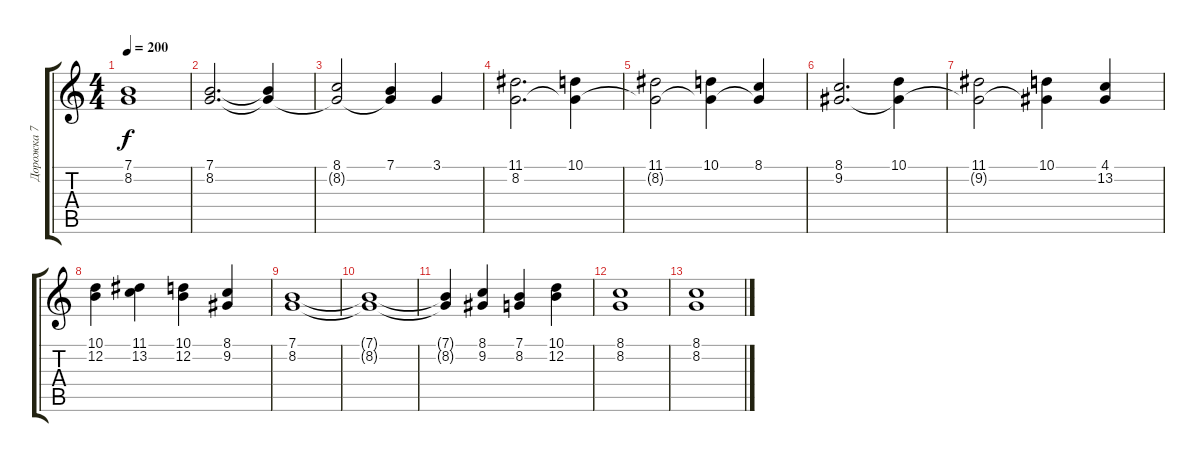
\track ("Дорожка 7" "Дорожка 7") {instrument tremolostrings}
\staff {score tabs}
\tuning (E4 B3 G3 D3 A2 E2) {hide}
\ts (4 4)
\tempo 200
\clef g2
\ks c
(7.1 8.2).1{dy f} |
(7.1 8.2).2{d} (7.1{t} 8.2{t}).4 |
(8.1 8.2{t}).2 (7.1 8.2{t}).4 3.1.4 |
(11.1 8.2).2{d} (10.1 8.2{t}).4 |
(11.1 8.2{t}).2 (10.1 8.2{t}).4 (8.1 8.2{t}).4 |
(8.1 9.2).2{d} (10.1 9.2{t}).4 |
(11.1 9.2{t}).2 (10.1 9.2{t}).4 (4.1 13.2).4 |
(10.1 12.2).4 (11.1 13.2).4 (10.1 12.2).4 (8.1 9.2).4 |
(7.1 8.2).1 |
(7.1{t} 8.2{t}).1 |
(7.1{t} 8.2{t}).4 (8.1 9.2).4 (7.1 8.2).4 (10.1 12.2).4 |
(8.1 8.2).1 |
(8.1 8.2).1
